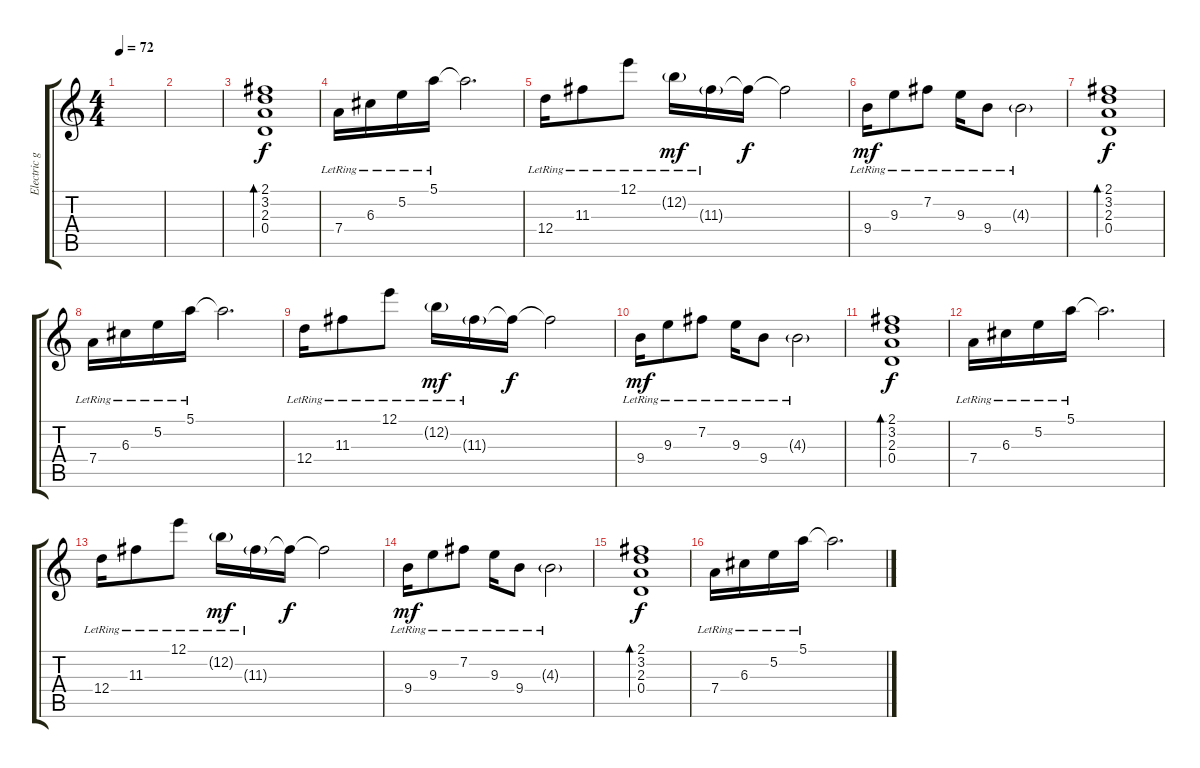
\track ("Electric guitar" "Electric g") {instrument electricguitarclean}
\staff {score tabs}
\tuning (E4 B3 G3 D3 A2 E2) {hide}
\ts (4 4)
\tempo 72
\clef g2
\ks c
|
|
(2.1 3.2 2.3 0.4).1{bd 240 instrument electricguitarclean} |
7.4{lr}.16 6.3{lr}.16 5.2{lr}.16 5.1{lr}.16 5.1{t}.2{d} |
12.4{lr}.16 11.3{lr}.8 12.1{lr}.8 12.2{g lr}.16{dy mf} 11.3{g lr}.16 11.3{t}.16{dy f} 11.3{t}.2 |
9.4{lr}.16{dy mf} 9.3{lr}.8 7.2{lr}.8 9.3{lr}.16 9.4{lr}.8 4.3{g lr}.2 |
(2.1 3.2 2.3 0.4).1{bd 240 dy f} |
7.4{lr}.16 6.3{lr}.16 5.2{lr}.16 5.1{lr}.16 5.1{t}.2{d} |
12.4{lr}.16 11.3{lr}.8 12.1{lr}.8 12.2{g lr}.16{dy mf} 11.3{g lr}.16 11.3{t}.16{dy f} 11.3{t}.2 |
9.4{lr}.16{dy mf} 9.3{lr}.8 7.2{lr}.8 9.3{lr}.16 9.4{lr}.8 4.3{g lr}.2 |
(2.1 3.2 2.3 0.4).1{bd 240 dy f} |
7.4{lr}.16 6.3{lr}.16 5.2{lr}.16 5.1{lr}.16 5.1{t}.2{d} |
12.4{lr}.16 11.3{lr}.8 12.1{lr}.8 12.2{g lr}.16{dy mf} 11.3{g lr}.16 11.3{t}.16{dy f} 11.3{t}.2 |
9.4{lr}.16{dy mf} 9.3{lr}.8 7.2{lr}.8 9.3{lr}.16 9.4{lr}.8 4.3{g lr}.2 |
(2.1 3.2 2.3 0.4).1{bd 240 dy f} |
7.4{lr}.16 6.3{lr}.16 5.2{lr}.16 5.1{lr}.16 5.1{t}.2{d}
